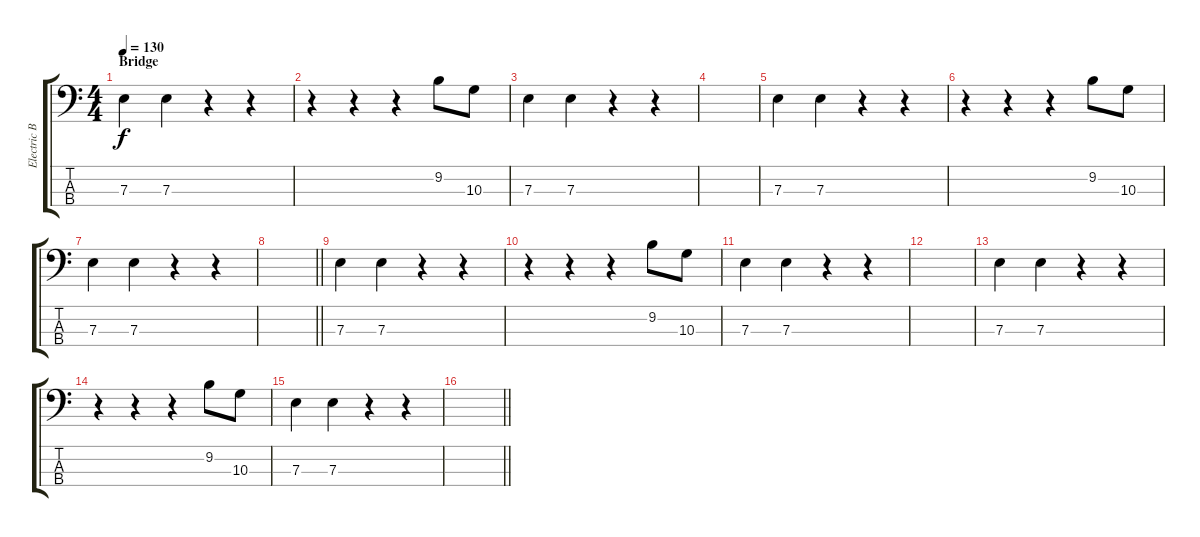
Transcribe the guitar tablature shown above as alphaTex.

\track ("Electric Bass" "Electric B") {instrument electricbassfinger}
\staff {score tabs}
\tuning (G2 D2 A1 E1) {hide}
\ts (4 4)
\section ("" "Bridge")
\tempo 130
\clef f4
\ks c
7.3.4{dy f} 7.3.4 r.4 r.4 |
r.4 r.4 r.4 9.2.8 10.3.8 |
7.3.4 7.3.4 r.4 r.4 |
|
7.3.4 7.3.4 r.4 r.4 |
r.4 r.4 r.4 9.2.8 10.3.8 |
7.3.4 7.3.4 r.4 r.4 |
\barLineRight lightlight
|
7.3.4 7.3.4 r.4 r.4 |
r.4 r.4 r.4 9.2.8 10.3.8 |
7.3.4 7.3.4 r.4 r.4 |
|
7.3.4 7.3.4 r.4 r.4 |
r.4 r.4 r.4 9.2.8 10.3.8 |
7.3.4 7.3.4 r.4 r.4 |
\barLineRight lightlight
